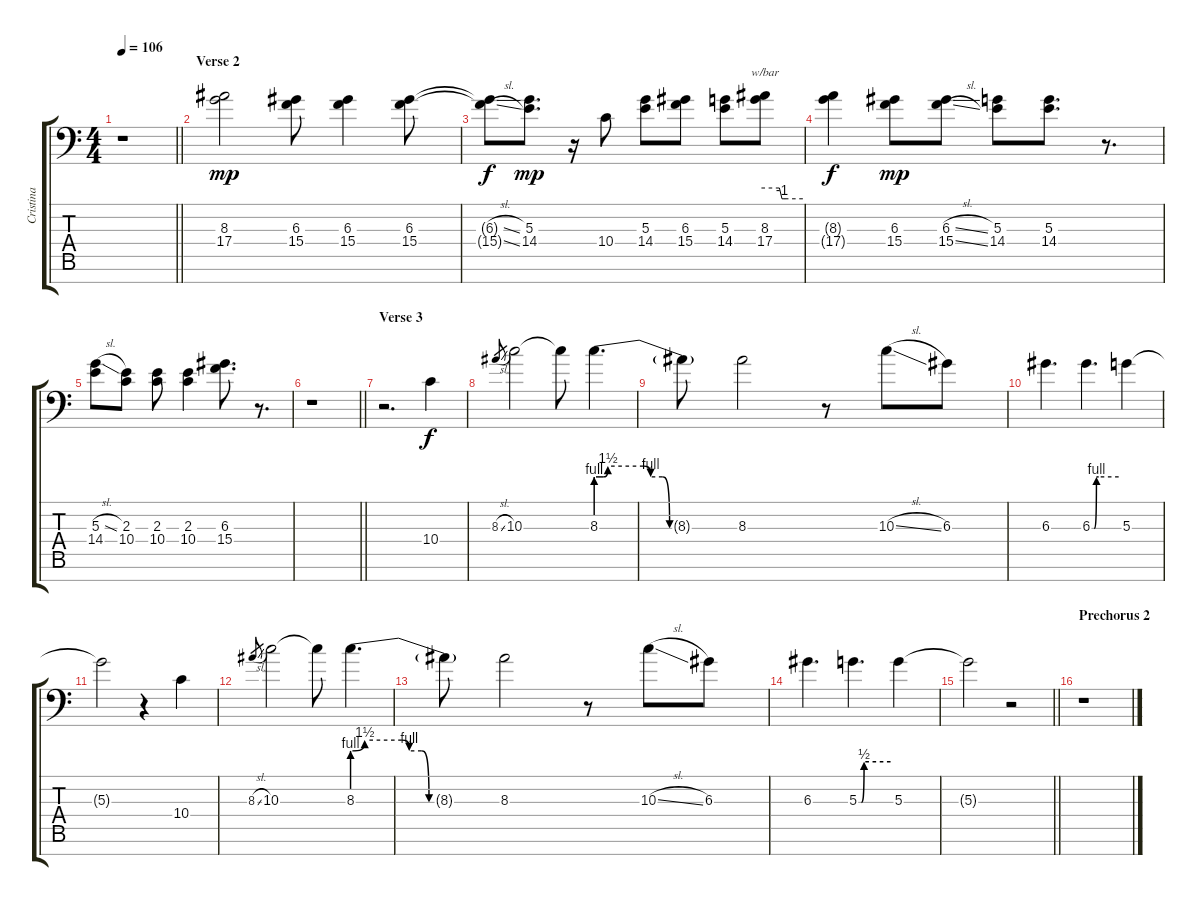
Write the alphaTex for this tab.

\track ("Cristina" "Cristina") {instrument flute}
\staff {score tabs}
\tuning (D6 D5 D4 D3 D2 D1 D0) {hide}
\ts (4 4)
\tempo 106
\clef f4
\barLineRight lightlight
\ks c
r.1{dy ff} |
\section ("" "Verse 2")
(8.3 17.4).2{dy mp} (6.3 15.4).8 (6.3 15.4).4 (6.3 15.4).8 |
(6.3{sl t} 15.4{sl t}).8{dy f} (5.3 14.4).8{d dy mp} r.16 10.4.8 (5.3 14.4).8 (6.3 15.4).8 (5.3 14.4).8 (8.3 17.4).8{tbe (custom default 0 0 23 0 27 -4 32 -4 60 -4)} |
(8.3{t} 17.4{t}).4{dy f} (6.3 15.4).8{dy mp} (6.3{sl} 15.4{sl}).8 (5.3 14.4).8 (5.3 14.4).8{d} r.8{d} |
(5.3{sl} 14.4).8 (2.3 10.4).8 (2.3 10.4).8 (2.3 10.4).4 (6.3 15.4).8{d} r.8{d} |
\barLineRight lightlight
r.1 |
\section ("" "Verse 3")
r.2{d} 10.4.4{dy f} |
8.3{sl}.8{gr} 10.3.2 10.3{t}.8 8.3{be (custom 0 4 3 4 5 6 20 6 23 4 28 4 31 0 60 0)}.4{d} |
8.3{t}.8 8.3.2 r.8 10.3{sl}.8 6.3.8 |
6.3.4{d} 6.3{be (custom 0 0 5 0 10 4 15 4 60 4)}.4{d} 5.3.4 |
5.3{t}.2 r.4 10.4.4 |
8.3{sl}.8{gr} 10.3.2 10.3{t}.8 8.3{be (custom 0 4 5 6 20 6 23 4 28 4 31 0 60 0)}.4{d} |
8.3{t}.8 8.3.2 r.8 10.3{sl}.8 6.3.8 |
6.3.4{d} 5.3{be (custom 0 0 5 0 10 2 60 2)}.4{d} 5.3.4 |
\barLineRight lightlight
5.3{t}.2 r.2 |
\section ("" "Prechorus 2")
r.1
